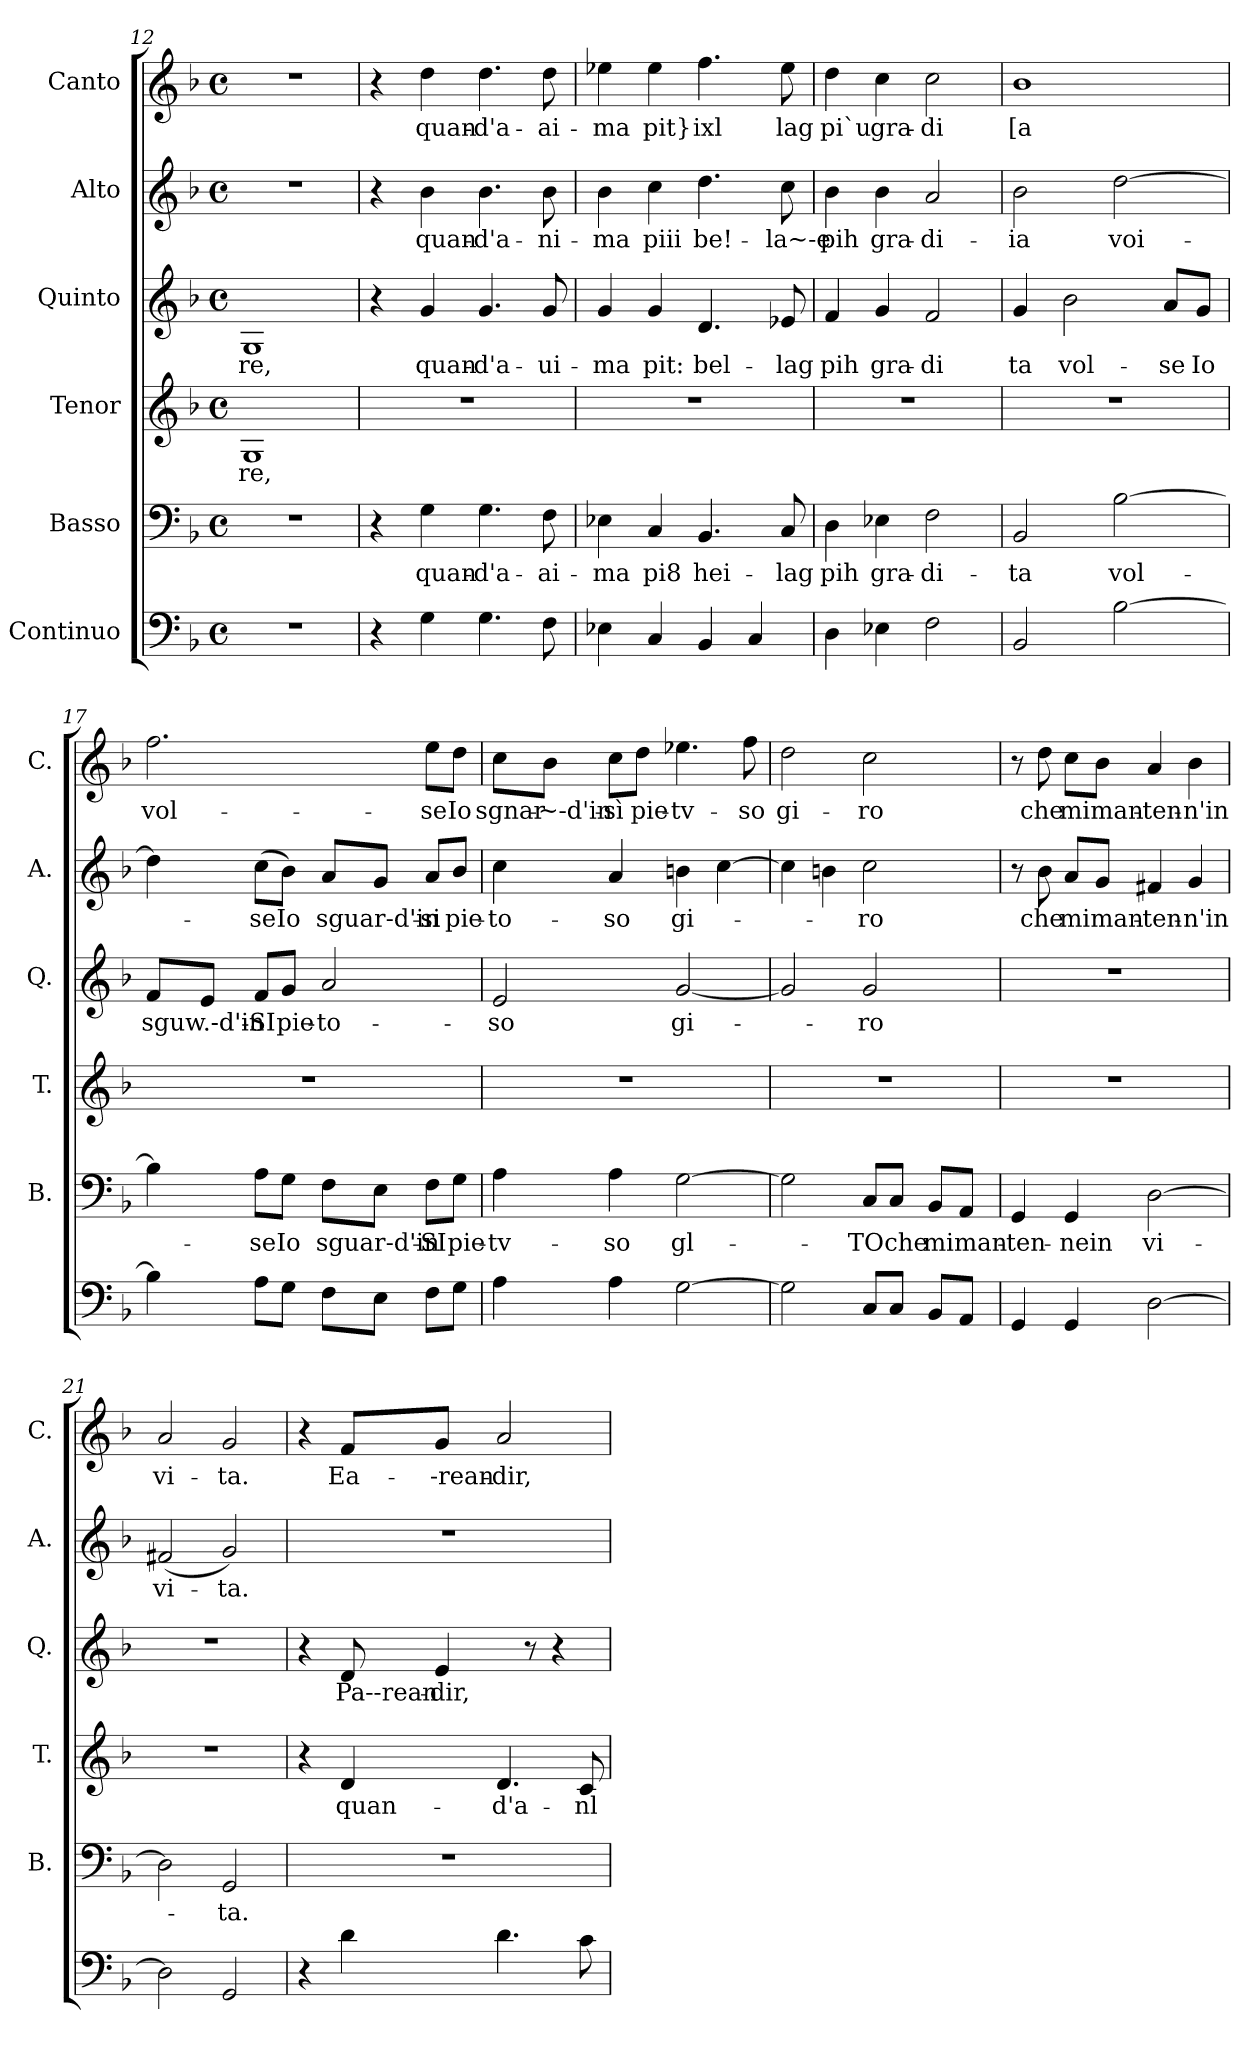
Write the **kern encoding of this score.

**kern	**kern	**text	**kern	**text	**kern	**text	**kern	**text	**kern	**text
*part6	*part5	*part5	*part4	*part4	*part3	*part3	*part2	*part2	*part1	*part1
*staff6	*staff5	*staff5	*staff4	*staff4	*staff3	*staff3	*staff2	*staff2	*staff1	*staff1
*I"Continuo	*I"Basso	*	*I"Tenor	*	*I"Quinto	*	*I"Alto	*	*I"Canto	*
*	*I'B.	*	*I'T.	*	*I'Q.	*	*I'A.	*	*I'C.	*
*clefF4	*clefF4	*	*clefG2	*	*clefG2	*	*clefG2	*	*clefG2	*
*k[b-]	*k[b-]	*	*k[b-]	*	*k[b-]	*	*k[b-]	*	*k[b-]	*
*F:	*F:	*	*F:	*	*F:	*	*F:	*	*F:	*
*M4/4	*M4/4	*	*M4/4	*	*M4/4	*	*M4/4	*	*M4/4	*
*met(c)	*met(c)	*	*met(c)	*	*met(c)	*	*met(c)	*	*met(c)	*
=12	=12	=12	=12	=12	=12	=12	=12	=12	=12	=12
!	!	!	!	!LO:LY:b	!	!LO:LY:b	!	!	!	!
1r	1r	.	1G	-re,	1G	-re,	1r	.	1r	.
=13	=13	=13	=13	=13	=13	=13	=13	=13	=13	=13
4r	4r	.	1r	.	4r	.	4r	.	4r	.
!	!	!LO:LY:b	!	!	!	!LO:LY:b	!	!LO:LY:b	!	!LO:LY:b
4G\	4G\	-quan-	.	.	4g/	-quan-	4b-\	-quan-	4dd\	-quan-
!	!	!LO:LY:b	!	!	!	!LO:LY:b	!	!LO:LY:b	!	!LO:LY:b
4.G\	4.G\	-d'a-	.	.	4.g/	-d'a-	4.b-\	-d'a-	4.dd\	-d'a-
!	!	!LO:LY:b	!	!	!	!LO:LY:b	!	!LO:LY:b	!	!LO:LY:b
8F\	8F\	-ai-	.	.	8g/	-ui-	8b-\	-ni-	8dd\	-ai-
!!LO:PB:g=z
=14	=14	=14	=14	=14	=14	=14	=14	=14	=14	=14
!	!	!LO:LY:b	!	!	!	!LO:LY:b	!	!LO:LY:b	!	!LO:LY:b
4E-X\	4E-X\	-ma	1r	.	4g/	-ma	4b-\	-ma	4ee-X\	-ma
!	!	!LO:LY:b	!	!	!	!LO:LY:b	!	!LO:LY:b	!	!LO:LY:b
4C/	4C/	-pi8	.	.	4g/	-pit:	4cc\	-piii	4ee-\	-pit}
!	!	!LO:LY:b	!	!	!	!LO:LY:b	!	!LO:LY:b	!	!LO:LY:b
4BB-/	4.BB-/	-hei-	.	.	4.d/	-bel-	4.dd\	-be!-	4.ff\	-ixl
4C/	.	.	.	.	.	.	.	.	.	.
!	!	!LO:LY:b	!	!	!	!LO:LY:b	!	!LO:LY:b	!	!LO:LY:b
.	8C/	-lag	.	.	8e-X/	-lag	8cc\	-la~-e	8ee-\	-lag
=15	=15	=15	=15	=15	=15	=15	=15	=15	=15	=15
!	!	!LO:LY:b	!	!	!	!LO:LY:b	!	!LO:LY:b	!	!LO:LY:b
4D\	4D\	-pih	1r	.	4f/	-pih	4b-\	-pih	4dd\	-pi`u
!	!	!LO:LY:b	!	!	!	!LO:LY:b	!	!LO:LY:b	!	!LO:LY:b
4E-X\	4E-X\	-gra-	.	.	4g/	-gra-	4b-\	-gra-	4cc\	-gra-
!	!	!LO:LY:b	!	!	!	!LO:LY:b	!	!LO:LY:b	!	!LO:LY:b
2F\	2F\	-di-	.	.	2f/	-di	2a/	-di-	2cc\	-di
=16	=16	=16	=16	=16	=16	=16	=16	=16	=16	=16
!	!	!LO:LY:b	!	!	!	!LO:LY:b	!	!LO:LY:b	!	!LO:LY:b
2BB-/	2BB-/	-ta	1r	.	4g/	-ta	2b-\	-ia	1b-	-[a
!	!	!	!	!	!	!LO:LY:b	!	!	!	!
.	.	.	.	.	2b-\	-vol-	.	.	.	.
!	!	!LO:LY:b	!	!	!	!	!	!LO:LY:b	!	!
[2B-\	[2B-\	-vol-	.	.	.	.	[2dd\	-voi-	.	.
!	!	!	!	!	!	!LO:LY:b	!	!	!	!
.	.	.	.	.	8a/L	-se	.	.	.	.
!	!	!	!	!	!	!LO:LY:b	!	!	!	!
.	.	.	.	.	8g/J	-Io	.	.	.	.
=17	=17	=17	=17	=17	=17	=17	=17	=17	=17	=17
!	!	!	!	!	!	!LO:LY:b	!	!	!	!LO:LY:b
4B-\]	4B-\]	.	1r	.	8f/L	-sguw.-d'in-	4dd\]	.	2.ff\	-vol-
.	.	.	.	.	8e/J	.	.	.	.	.
!	!	!LO:LY:b	!	!	!	!LO:LY:b	!	!LO:LY:b	!	!
8A\L	8A\L	-se	.	.	8f/L	-SI	(>8cc\L	-se	.	.
!	!	!LO:LY:b	!	!	!	!LO:LY:b	!	!LO:LY:b	!	!
8G\J	8G\J	-Io	.	.	8g/J	-pie-	8b-\J)	-Io	.	.
!	!	!LO:LY:b	!	!	!	!LO:LY:b	!	!LO:LY:b	!	!
8F\L	8F\L	-sguar-d'in-	.	.	2a/	-to-	8a/L	-sguar-d'in-	.	.
8E\J	8E\J	.	.	.	.	.	8g/J	.	.	.
!	!	!LO:LY:b	!	!	!	!	!	!LO:LY:b	!	!LO:LY:b
8F\L	8F\L	-SI	.	.	.	.	8a/L	-si	8ee\L	-se
!	!	!LO:LY:b	!	!	!	!	!	!LO:LY:b	!	!LO:LY:b
8G\J	8G\J	-pie-	.	.	.	.	8b-/J	-pie-	8dd\J	-Io
=18	=18	=18	=18	=18	=18	=18	=18	=18	=18	=18
!	!	!LO:LY:b	!	!	!	!LO:LY:b	!	!LO:LY:b	!	!LO:LY:b
4A\	4A\	-tv-	1r	.	2e/	-so	4cc\	-to-	8cc\L	-sgnar-
!	!	!	!	!	!	!	!	!	!	!LO:LY:b
.	.	.	.	.	.	.	.	.	8b-\J	-~-d'in-
!	!	!LO:LY:b	!	!	!	!	!	!LO:LY:b	!	!LO:LY:b
4A\	4A\	-so	.	.	.	.	4a/	-so	8cc\L	-sì
!	!	!	!	!	!	!	!	!	!	!LO:LY:b
.	.	.	.	.	.	.	.	.	8dd\J	-pie-
!	!	!LO:LY:b	!	!	!	!LO:LY:b	!	!LO:LY:b	!	!LO:LY:b
[2G\	[2G\	-gl-	.	.	[2g/	-gi-	4bn\	-gi-	4.ee-X\	-tv-
.	.	.	.	.	.	.	[4cc\	.	.	.
!	!	!	!	!	!	!	!	!	!	!LO:LY:b
.	.	.	.	.	.	.	.	.	8ff\	-so
!!LO:LB:g=z
=19	=19	=19	=19	=19	=19	=19	=19	=19	=19	=19
!	!	!	!	!	!	!	!	!	!	!LO:LY:b
2G\]	2G\]	.	1r	.	2g/]	.	4cc\]	.	2dd\	-gi-
.	.	.	.	.	.	.	4bn\	.	.	.
!	!	!LO:LY:b	!	!	!	!LO:LY:b	!	!LO:LY:b	!	!LO:LY:b
8C/L	8C/L	-TO	.	.	2g/	-ro	2cc\	-ro	2cc\	-ro
!	!	!LO:LY:b	!	!	!	!	!	!	!	!
8C/J	8C/J	-che	.	.	.	.	.	.	.	.
!	!	!LO:LY:b	!	!	!	!	!	!	!	!
8BB-/L	8BB-/L	-mi	.	.	.	.	.	.	.	.
!	!	!LO:LY:b	!	!	!	!	!	!	!	!
8AA/J	8AA/J	-man-	.	.	.	.	.	.	.	.
=20	=20	=20	=20	=20	=20	=20	=20	=20	=20	=20
!	!	!LO:LY:b	!	!	!	!	!	!	!	!
4GG/	4GG/	-ten-	1r	.	1r	.	8r	.	8r	.
!	!	!	!	!	!	!	!	!LO:LY:b	!	!LO:LY:b
.	.	.	.	.	.	.	8b-\	-che	8dd\	-che
!	!	!LO:LY:b	!	!	!	!	!	!LO:LY:b	!	!LO:LY:b
4GG/	4GG/	-nein	.	.	.	.	8a/L	-mi	8cc\L	-mi
!	!	!	!	!	!	!	!	!LO:LY:b	!	!LO:LY:b
.	.	.	.	.	.	.	8g/J	-man-	8b-\J	-man-
!	!	!LO:LY:b	!	!	!	!	!	!LO:LY:b	!	!LO:LY:b
[2D\	[2D\	-vi-	.	.	.	.	4f#X/	-ten-	4a/	-ten-
!	!	!	!	!	!	!	!	!LO:LY:b	!	!LO:LY:b
.	.	.	.	.	.	.	4g/	-n'in	4b-\	-n'in
=21	=21	=21	=21	=21	=21	=21	=21	=21	=21	=21
!	!	!	!	!	!	!	!	!LO:LY:b	!	!LO:LY:b
2D\]	2D\]	.	1r	.	1r	.	(<2f#X/	-vi-	2a/	-vi-
!	!	!LO:LY:b	!	!	!	!	!	!LO:LY:b	!	!LO:LY:b
2GG/	2GG/	-ta.	.	.	.	.	2g/)	-ta.	2g/	-ta.
=22	=22	=22	=22	=22	=22	=22	=22	=22	=22	=22
4r	1r	.	4r	.	4r	.	1r	.	4r	.
!	!	!	!	!LO:LY:b	!	!LO:LY:b	!	!	!	!LO:LY:b
4d\	.	.	4d/	-quan-	8d/	-Pa--rean-	.	.	8f/L	-Ea-
!	!	!	!	!	!	!LO:LY:b	!	!	!	!LO:LY:b
.	.	.	.	.	4e/	-dir,	.	.	8g/J	--rean-
!	!	!	!	!LO:LY:b	!	!	!	!	!	!LO:LY:b
4.d\	.	.	4.d/	-d'a-	.	.	.	.	2a/	-dir,
.	.	.	.	.	8r	.	.	.	.	.
.	.	.	.	.	4r	.	.	.	.	.
!	!	!	!	!LO:LY:b	!	!	!	!	!	!
8c\	.	.	8c/	-nl-	.	.	.	.	.	.
=	=	=	=	=	=	=	=	=	=	=
*-	*-	*-	*-	*-	*-	*-	*-	*-	*-	*-
